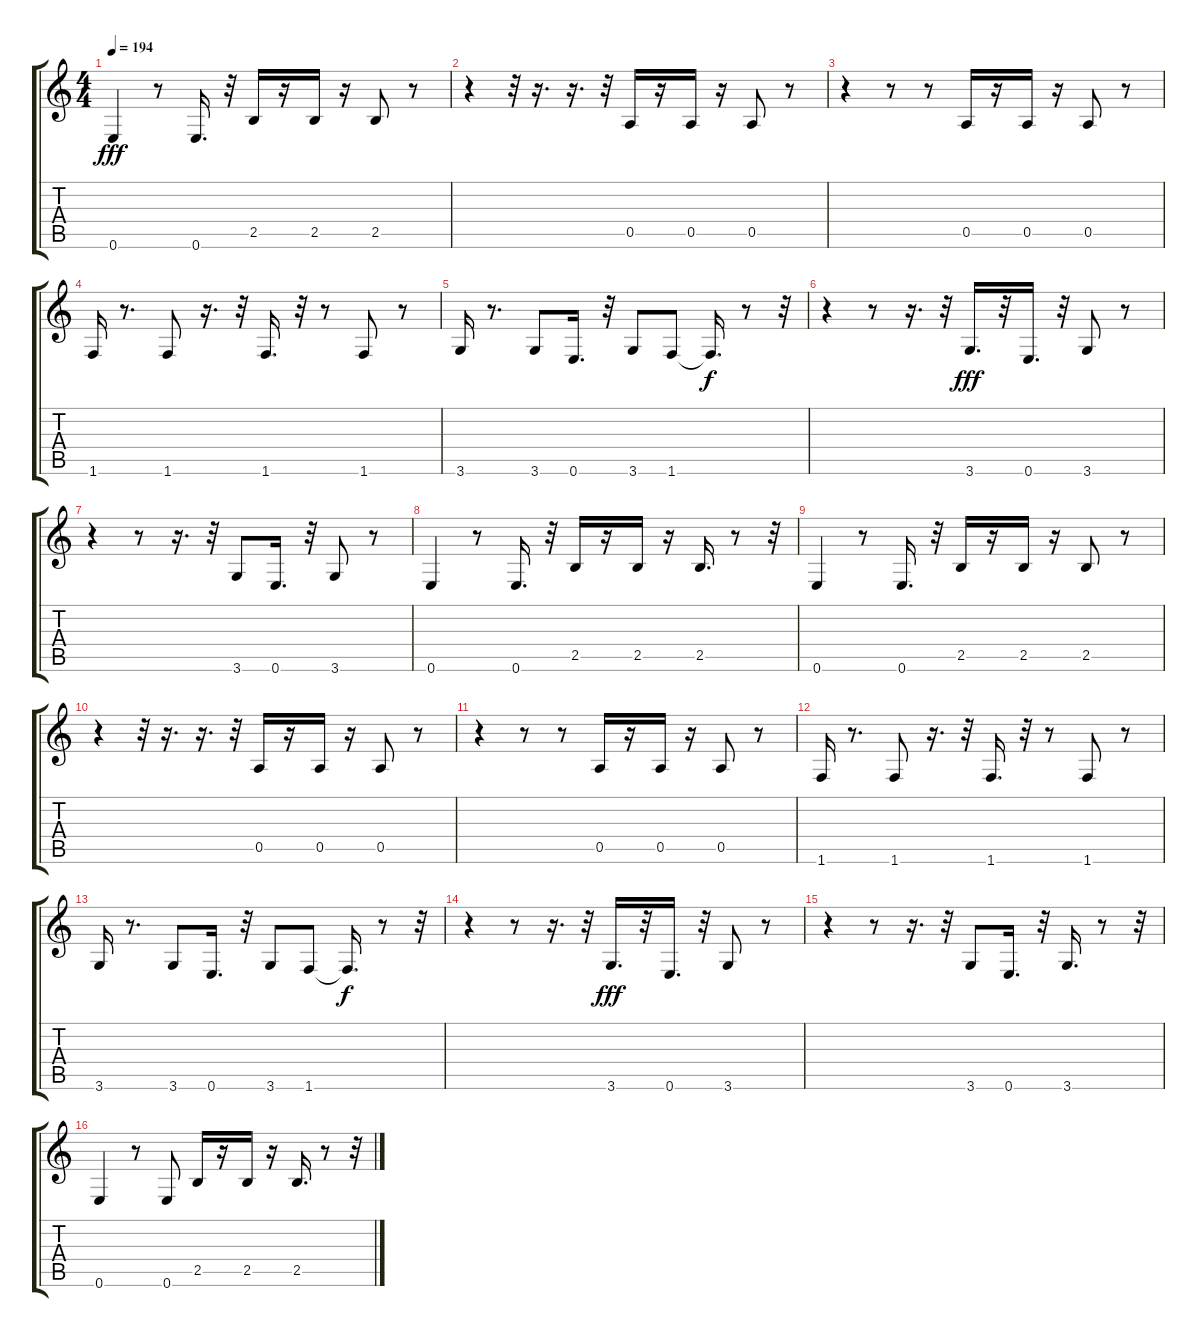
\track "" {instrument electricbassfinger}
\staff {score tabs}
\tuning (E4 B3 G3 D3 A2 E2) {hide}
\ts (4 4)
\tempo 194
\clef g2
\ks c
0.6.4{dy fff} r.8 0.6.16{d} r.32 2.5.16 r.16 2.5.16 r.16 2.5.8 r.8 |
r.4 r.32 r.16{d} r.16{d} r.32 0.5.16 r.16 0.5.16 r.16 0.5.8 r.8 |
r.4 r.8 r.8 0.5.16 r.16 0.5.16 r.16 0.5.8 r.8 |
1.6.16 r.8{d} 1.6.8 r.16{d} r.32 1.6.16{d} r.32 r.8 1.6.8 r.8 |
3.6.16 r.8{d} 3.6.8 0.6.16{d} r.32 3.6.8 1.6.8 1.6{t}.16{d dy f} r.8 r.32 |
r.4 r.8 r.16{d} r.32 3.6.16{d dy fff} r.32 0.6.16{d} r.32 3.6.8 r.8 |
r.4 r.8 r.16{d} r.32 3.6.8 0.6.16{d} r.32 3.6.8 r.8 |
0.6.4 r.8 0.6.16{d} r.32 2.5.16 r.16 2.5.16 r.16 2.5.16{d} r.8 r.32 |
0.6.4 r.8 0.6.16{d} r.32 2.5.16 r.16 2.5.16 r.16 2.5.8 r.8 |
r.4 r.32 r.16{d} r.16{d} r.32 0.5.16 r.16 0.5.16 r.16 0.5.8 r.8 |
r.4 r.8 r.8 0.5.16 r.16 0.5.16 r.16 0.5.8 r.8 |
1.6.16 r.8{d} 1.6.8 r.16{d} r.32 1.6.16{d} r.32 r.8 1.6.8 r.8 |
3.6.16 r.8{d} 3.6.8 0.6.16{d} r.32 3.6.8 1.6.8 1.6{t}.16{d dy f} r.8 r.32 |
r.4 r.8 r.16{d} r.32 3.6.16{d dy fff} r.32 0.6.16{d} r.32 3.6.8 r.8 |
r.4 r.8 r.16{d} r.32 3.6.8 0.6.16{d} r.32 3.6.16{d} r.8 r.32 |
0.6.4 r.8 0.6.8 2.5.16 r.16 2.5.16 r.16 2.5.16{d} r.8 r.32
